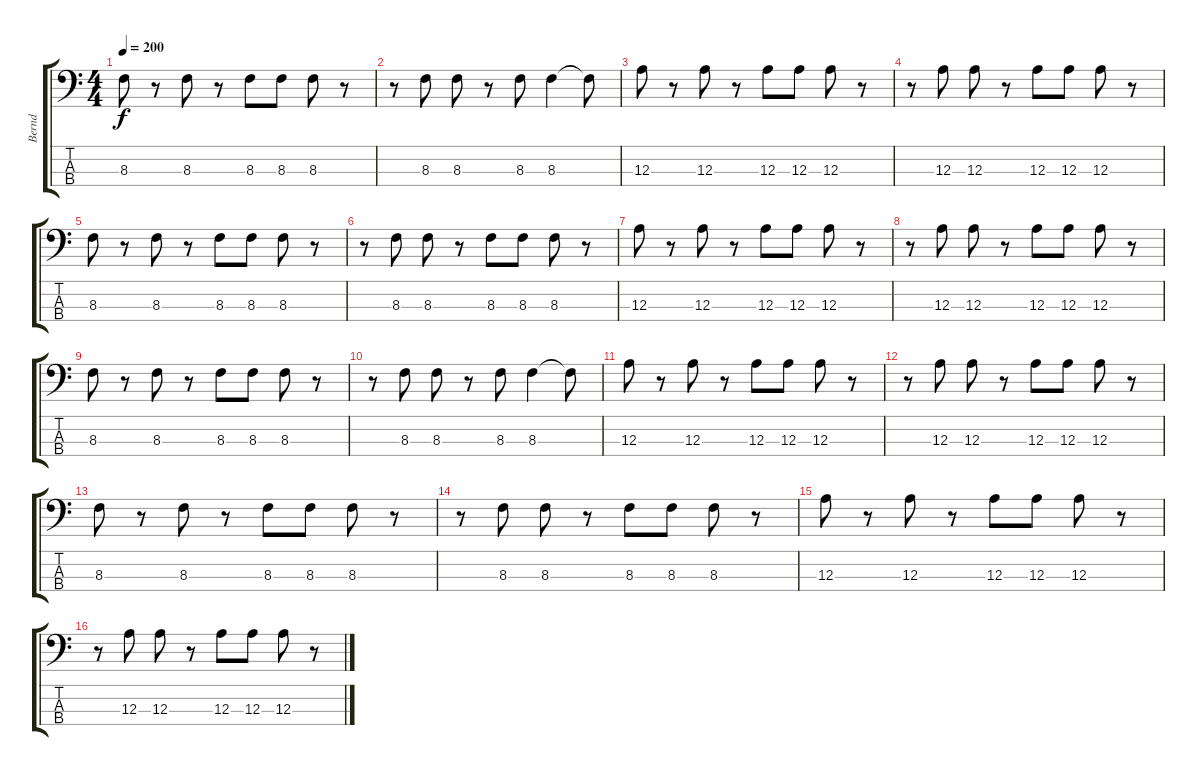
\track ("Bernd" "Bernd") {instrument electricbassfinger}
\staff {score tabs}
\tuning (G2 D2 A1 E1) {hide}
\ts (4 4)
\tempo 200
\clef f4
\ks c
8.3.8{dy f} r.8 8.3.8 r.8 8.3.8 8.3.8 8.3.8 r.8 |
r.8 8.3.8 8.3.8 r.8 8.3.8 8.3.4 8.3{t}.8 |
12.3.8 r.8 12.3.8 r.8 12.3.8 12.3.8 12.3.8 r.8 |
r.8 12.3.8 12.3.8 r.8 12.3.8 12.3.8 12.3.8 r.8 |
8.3.8 r.8 8.3.8 r.8 8.3.8 8.3.8 8.3.8 r.8 |
r.8 8.3.8 8.3.8 r.8 8.3.8 8.3.8 8.3.8 r.8 |
12.3.8 r.8 12.3.8 r.8 12.3.8 12.3.8 12.3.8 r.8 |
r.8 12.3.8 12.3.8 r.8 12.3.8 12.3.8 12.3.8 r.8 |
8.3.8 r.8 8.3.8 r.8 8.3.8 8.3.8 8.3.8 r.8 |
r.8 8.3.8 8.3.8 r.8 8.3.8 8.3.4 8.3{t}.8 |
12.3.8 r.8 12.3.8 r.8 12.3.8 12.3.8 12.3.8 r.8 |
r.8 12.3.8 12.3.8 r.8 12.3.8 12.3.8 12.3.8 r.8 |
8.3.8 r.8 8.3.8 r.8 8.3.8 8.3.8 8.3.8 r.8 |
r.8 8.3.8 8.3.8 r.8 8.3.8 8.3.8 8.3.8 r.8 |
12.3.8 r.8 12.3.8 r.8 12.3.8 12.3.8 12.3.8 r.8 |
r.8 12.3.8 12.3.8 r.8 12.3.8 12.3.8 12.3.8 r.8
